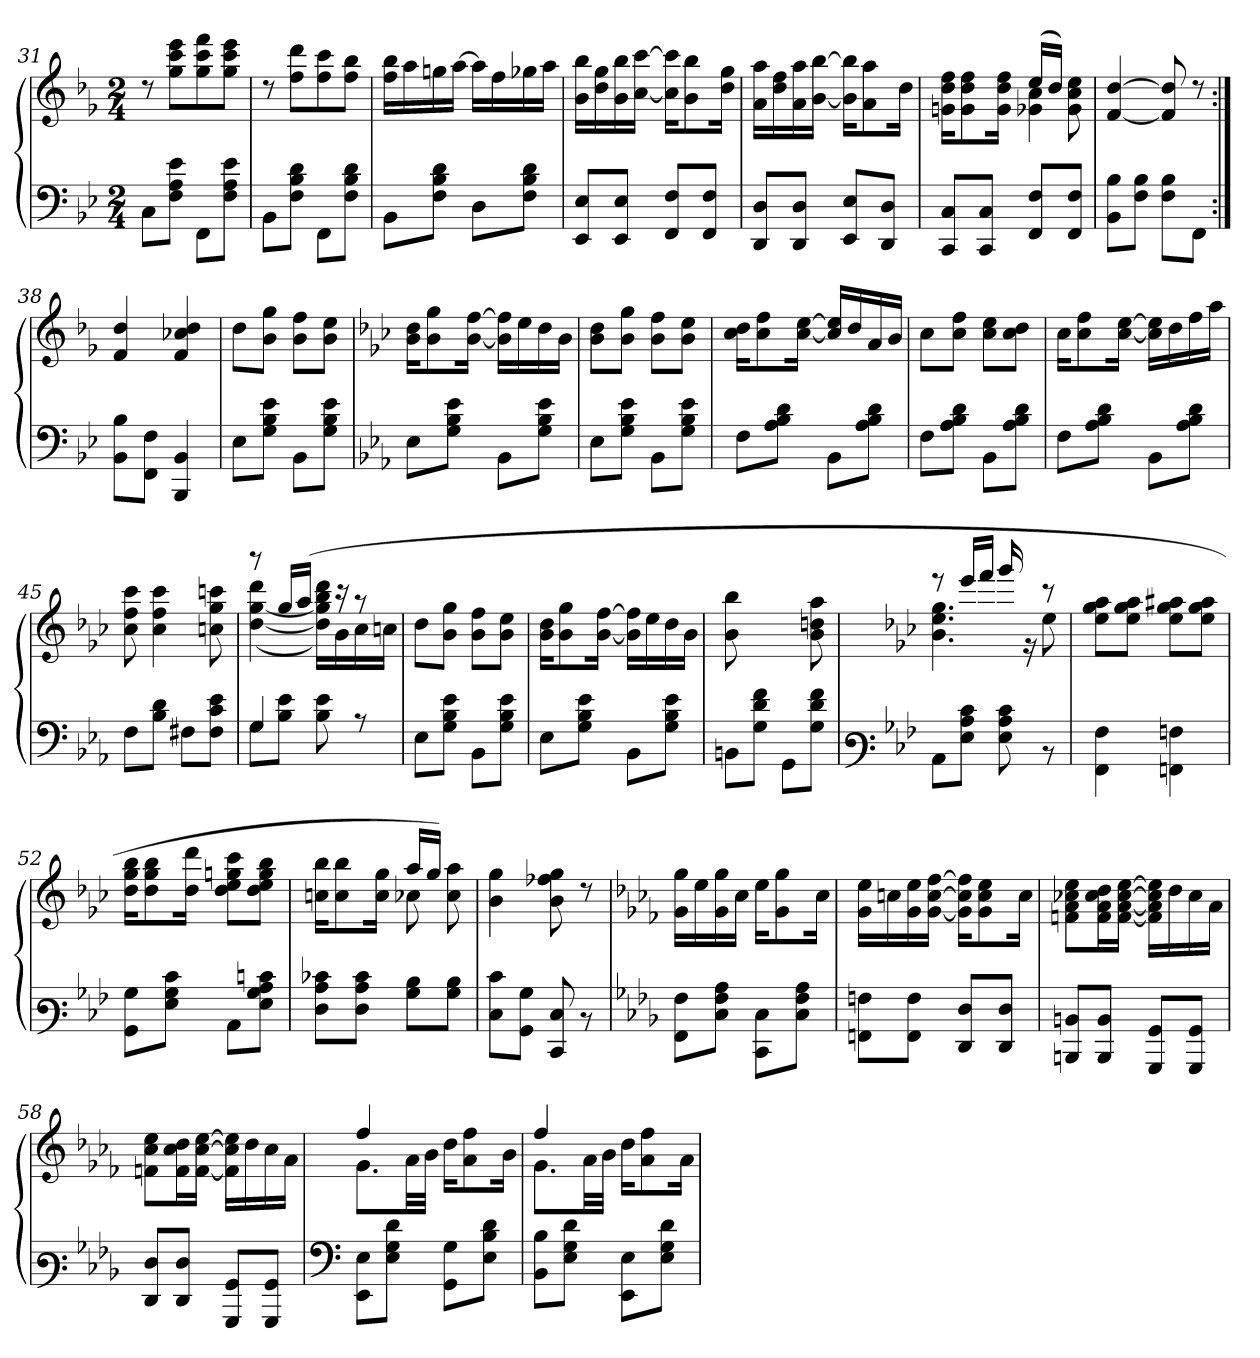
**kern	**kern
*part1	*part1
*staff2	*staff1
*clefF4	*clefG3
*k[b-e-]	*k[b-e-]
*M2/4	*M2/4
=31	=31
8C\L	8rb
8F\ 8A\ 8e-\J	8ee-\ 8aa\ 8ccc\L
8FF\L	8ee-\ 8aa\ 8ddd\
8F\ 8A\ 8e-\J	8ee-\ 8aa\ 8ccc\J
=32	=32
8BB-\L	8rb
8F\ 8B-\ 8d\J	8dd\ 8bb-\L
8FF\L	8dd\ 8aa\
8F\ 8B-\ 8d\J	8dd\ 8gg\J
=33	=33
8BB-\L	16dd\ 16gg\LL
.	16ff\
8F\ 8B-\ 8d\J	16een\
.	[>16ff\JJ
8D\L	16ff\LL]
.	16dd\
8F\ 8B-\ 8d\J	16ee-X\
.	16ff\JJ
=34	=34
8EE-/ 8E-/L	16g\ 16gg\LL
.	16b-\ 16ee-\
8EE-/ 8E-/J	16g\ 16gg\
.	[<16a\ [>16aa\JJ
8FF/ 8F/L	16a\] 16aa\]KL
.	8g\ 8gg\
8FF/ 8F/J	.
.	16b-\ 16ee-\Jk
!!LO:LB:g=z
=35	=35
8DD/ 8D/L	16f\ 16ff\LL
.	16b-\ 16dd\
8DD/ 8D/J	16f\ 16ff\
.	[<16g\ [>16gg\JJ
8EE-/ 8E-/L	16g\] 16gg\]KL
.	8f\ 8ff\
8DD/ 8D/J	.
.	16b-\Jk
=36	=36
*	*^
8CC/ 8C/L	4ryy	16en\ 16b-\ 16dd\KL
.	.	8e\ 8b-\ 8dd\
8CC/ 8C/J	.	.
.	.	(>16e\ 16b-\ 16dd\Jk
8FF/ 8F/L	(>(16cc/LL	4e-X\ 4a\
.	16b-/JJ)	.
8FF/ 8F/J	8e-\ 8a\ 8cc\	.
*	*v	*v
=37	=37
8BB-\ 8B-\L	[<4d/ [>4b-/
8F\ 8B-\J	.
8F\ 8B-\L	8d/] 8b-/]
8FF\J	8rb
=38:|!	=38:|!
8BB-\ 8B-\L	4d/ 4b-/
8FF\ 8F\J	.
4BBB-/ 4BB-/	4d/ 4a-X/ 4b-/
=39	=39
8E-\L	8b-\L
8G\ 8B-\ 8e-\J	8g\ 8ee-\J
8BB-\L	8g\ 8dd\L
8G\ 8B-\ 8e-\J	8g\ 8cc\J
!!LO:LB:g=z
=40	=40
*k[b-e-a-]	*k[b-e-a-]
8E-\L	16g\ 16b-\KL
.	8g\ 8ee-\
8G\ 8B-\ 8e-\J	.
.	[<16g\ [>16dd\Jk
8BB-\L	16g\] 16dd\]LL
.	16cc\
8G\ 8B-\ 8e-\J	16b-\
.	16g\JJ
=41	=41
8E-\L	8g\ 8b-\L
8G\ 8B-\ 8e-\J	8g\ 8ee-\J
8BB-\L	8g\ 8dd\L
8G\ 8B-\ 8e-\J	8g\ 8cc\J
=42	=42
8F\L	16a-\ 16b-\KL
.	8a-\ 8dd\
8A-\ 8B-\ 8d\J	.
.	[<16a-\ [>16cc\Jk
8BB-\L	16a-/] 16cc/]LL
.	16b-/
8A-\ 8B-\ 8d\J	16f/
.	16g/JJ
=43	=43
8F\L	8a-\L
8A-\ 8B-\ 8d\J	8a-\ 8dd\J
8BB-\L	8a-\ 8cc\L
8A-\ 8B-\ 8d\J	8a-\ 8b-\J
=44	=44
8F\L	16a-\KL
.	8a-\ 8dd\
8A-\ 8B-\ 8d\J	.
.	[<16a-\ [>16cc\Jk
8BB-\L	16a-\] 16cc\]LL
.	16b-\
8A-\ 8B-\ 8d\J	16dd\
.	16ff\JJ
!!LO:LB:g=z
=45	=45
8F\L	8a-\ 8dd\ 8aa-\
8B-\ 8d\J	4a-\ 4dd\ 4aa-\
8F#X\L	.
8F#\ 8c\ 8e-\J	8an\ 8ee-\ 8aan\
=46	=46
*^	*^
4G/	8G\L	8rggg	(<[<4b-\ [<4ee-\ 4bb-\
.	8B-\ 8e-\J	16ee-/LL	.
.	.	(16ff/JJ	.
4ryy	8B-\ 8e-\	16ryy	16b-\] 16ee-\] 16gg\ 16bb-\LL)
.	.	16rgg	16g\
.	8rA	8rff	16a-\
.	.	.	16an\JJ
*v	*v	*	*
*	*v	*v
=47	=47
8E-\L	8b-\L
8G\ 8B-\ 8e-\J	8g\ 8ee-\J
8BB-\L	8g\ 8dd\L
8G\ 8B-\ 8e-\J	8g\ 8cc\J
=48	=48
8E-\L	16g\ 16b-\KL
.	8g\ 8ee-\
8G\ 8B-\ 8e-\J	.
.	[<16g\ [>16dd\Jk
8BB-\L	16g\] 16dd\]LL
.	16cc\
8G\ 8B-\ 8e-\J	16b-\
.	16g\JJ
=49	=49
8BBn\L	8g\ 8gg\
8G\ 8d\ 8f\J	4ryy
8GG\L	.
8G\ 8d\ 8f\J	8g\ 8b\ 8ff\
!!LO:PB:g=z
=50	=50
*clefF3	*
*k[b-e-a-]	*k[b-e-a-]
*	*^
8C\L	8rccc	4.g\ 4.cc\ 4.ee-\
8G\ 8c\ 8e-\J	16ccc/LL	.
.	16ddd/JJ	.
8G\ 8c\ 8e-\	16eee-/	.
.	16rd	.
8rD	8raa	8cc\
*	*v	*v
=51	=51
4AA-\ 4A-\	8cc\ 8ee-\ 8ff\L
.	8cc\ 8ee-\ 8ff\J
4AAn\ 4An\	8cc\ 8ee-\ 8ff#X\L
.	8cc\ 8ee-\ 8ff#\J
=52	=52
8BB-\ 8B-\L	16b-\ 16ee-\ 16gg\KL
.	8b-\ 8ee-\ 8gg\
8G\ 8B-\ 8e-\J	.
.	16b-\ 16bb-\Jk
8C\L	8b-\ 8cc\ 8een\ 8aa-\L
8G\ 8B-\ 8c\ 8en\J	8b-\ 8cc\ 8ee\ 8gg\J
=53	=53
*	*^
8F\ 8c\ 8e-X\L	4ryy	16an\ 16gg\KL
.	.	8a\ 8gg\
8F\ 8c\ 8e-\J	.	.
.	.	16a\ 16ee-\Jk
8B-\ 8d\L	16ff/LL	8a-X\
.	16ee-/JJ)	.
8B-\ 8d\J	8ryy	8a-\ 8ff\
*	*v	*v
=54	=54
8E-\ 8e-\L	4g\ 4ee-\
8BB-\ 8B-\J	.
8EE-/ 8E-/	8g\ 8dd-X\ 8ee-\
8rD	8rb
!!LO:LB:g=z
=55	=55
*k[b-e-a-d-]	*k[b-e-a-d-]
8AA-\ 8A-\L	16e-\ 16ee-\LL
.	16cc\
8E-\ 8A-\ 8c\J	16e-\ 16ee-\
.	16a-\JJ
8EE-\ 8E-\L	16cc\KL
.	8e-\ 8ee-\
8E-\ 8A-\ 8c\J	.
.	16a-\Jk
=56	=56
8AAn\ 8An\L	16e-\ 16cc\LL
.	16an\
8AA\ 8A\J	16e-\ 16cc\
.	[<16e-\ [<16a\ [>16dd-\JJ
8FF/ 8F/L	16e-\] 16a\] 16dd-\]KL
.	8e-\ 8a\ 8cc\
8FF/ 8F/J	.
.	16a\Jk
=57	=57
8DDn/ 8Dn/L	8dn\ 8f\ 8a-X\ 8cc\L
8DD/ 8D/J	16d\ 16f\ 16a-\ 16b-\L
.	[<16d\ [<16f\ [<16a-\ [>16cc\JJ
8BBB-/ 8BB-/L	16d\] 16f\] 16a-\] 16cc\]LL
.	16b-\
8BBB-/ 8BB-/J	16a-\
.	16f\JJ
=58	=58
8FF/ 8F/L	8dn\ 8a-\ 8cc\L
8FF/ 8F/J	16d\ 16a-\ 16b-\L
.	[<16d\ [<16a-\ [>16cc\JJ
8BBB-/ 8BB-/L	16d\] 16a-\] 16cc\]LL
.	16b-\
8BBB-/ 8BB-/J	16a-\
.	16f\JJ
!!LO:LB:g=z
=59	=59
*clefF4	*
*	*^
8EE-\ 8E-\L	4dd-/	8.e-\L
8E-\ 8G\ 8d-\J	.	.
.	.	32f\LL
.	.	32g\JJJ
8GG\ 8G\L	4ryy	16b-\KL
.	.	8f\ 8dd-\
8E-\ 8B-\ 8d-\J	.	.
.	.	16g\Jk
=60	=60	=60
8BB-\ 8B-\L	4dd-/	8.e-\L
8E-\ 8G\ 8d-\J	.	.
.	.	32f\LL
.	.	32g\JJJ
8EE-\ 8E-\L	4ryy	16b-\KL
.	.	8f\ 8dd-\
8E-\ 8G\ 8d-\J	.	.
.	.	16f\Jk
*	*v	*v
=	=
*-	*-
